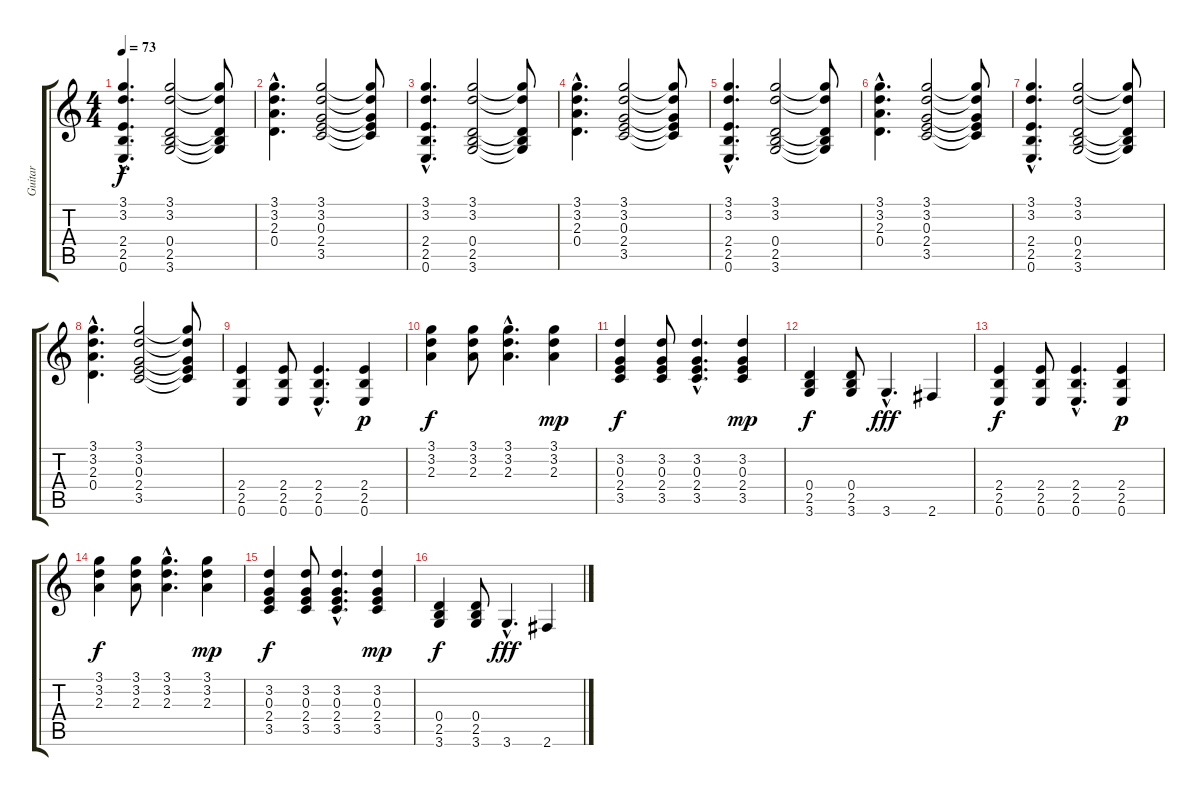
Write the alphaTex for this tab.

\track ("Guitar" "Guitar") {instrument acousticguitarnylon}
\staff {score tabs}
\tuning (E4 B3 G3 D3 A2 E2) {hide}
\ts (4 4)
\tempo 73
\clef g2
\ks c
(3.1{hac} 3.2{hac} 2.4{hac} 2.5{hac} 0.6{hac}).4{d dy f} (3.1 3.2 0.4 2.5 3.6).2 (3.1{t} 3.2{t} 0.4{t} 2.5{t} 3.6{t}).8 |
(3.1{hac} 3.2{hac} 2.3{hac} 0.4{hac}).4{d} (3.1 3.2 0.3 2.4 3.5).2 (3.1{t} 3.2{t} 0.3{t} 2.4{t} 3.5{t}).8 |
(3.1{hac} 3.2{hac} 2.4{hac} 2.5{hac} 0.6{hac}).4{d} (3.1 3.2 0.4 2.5 3.6).2 (3.1{t} 3.2{t} 0.4{t} 2.5{t} 3.6{t}).8 |
(3.1{hac} 3.2{hac} 2.3{hac} 0.4{hac}).4{d} (3.1 3.2 0.3 2.4 3.5).2 (3.1{t} 3.2{t} 0.3{t} 2.4{t} 3.5{t}).8 |
(3.1{hac} 3.2{hac} 2.4{hac} 2.5{hac} 0.6{hac}).4{d} (3.1 3.2 0.4 2.5 3.6).2 (3.1{t} 3.2{t} 0.4{t} 2.5{t} 3.6{t}).8 |
(3.1{hac} 3.2{hac} 2.3{hac} 0.4{hac}).4{d} (3.1 3.2 0.3 2.4 3.5).2 (3.1{t} 3.2{t} 0.3{t} 2.4{t} 3.5{t}).8 |
(3.1{hac} 3.2{hac} 2.4{hac} 2.5{hac} 0.6{hac}).4{d} (3.1 3.2 0.4 2.5 3.6).2 (3.1{t} 3.2{t} 0.4{t} 2.5{t} 3.6{t}).8 |
(3.1{hac} 3.2{hac} 2.3{hac} 0.4{hac}).4{d} (3.1 3.2 0.3 2.4 3.5).2 (3.1{t} 3.2{t} 0.3{t} 2.4{t} 3.5{t}).8 |
(2.4 2.5 0.6).4 (2.4 2.5 0.6).8 (2.4{hac} 2.5{hac} 0.6{hac}).4{d} (2.4 2.5 0.6).4{dy p} |
(3.1 3.2 2.3).4{dy f} (3.1 3.2 2.3).8 (3.1{hac} 3.2{hac} 2.3{hac}).4{d} (3.1 3.2 2.3).4{dy mp} |
(3.2 0.3 2.4 3.5).4{dy f} (3.2 0.3 2.4 3.5).8 (3.2{hac} 0.3{hac} 2.4{hac} 3.5{hac}).4{d} (3.2 0.3 2.4 3.5).4{dy mp} |
(0.4 2.5 3.6).4{dy f} (0.4 2.5 3.6).8 3.6{hac}.4{d dy fff} 2.6.4 |
(2.4 2.5 0.6).4{dy f} (2.4 2.5 0.6).8 (2.4{hac} 2.5{hac} 0.6{hac}).4{d} (2.4 2.5 0.6).4{dy p} |
(3.1 3.2 2.3).4{dy f} (3.1 3.2 2.3).8 (3.1{hac} 3.2{hac} 2.3{hac}).4{d} (3.1 3.2 2.3).4{dy mp} |
(3.2 0.3 2.4 3.5).4{dy f} (3.2 0.3 2.4 3.5).8 (3.2{hac} 0.3{hac} 2.4{hac} 3.5{hac}).4{d} (3.2 0.3 2.4 3.5).4{dy mp} |
(0.4 2.5 3.6).4{dy f} (0.4 2.5 3.6).8 3.6{hac}.4{d dy fff} 2.6.4
